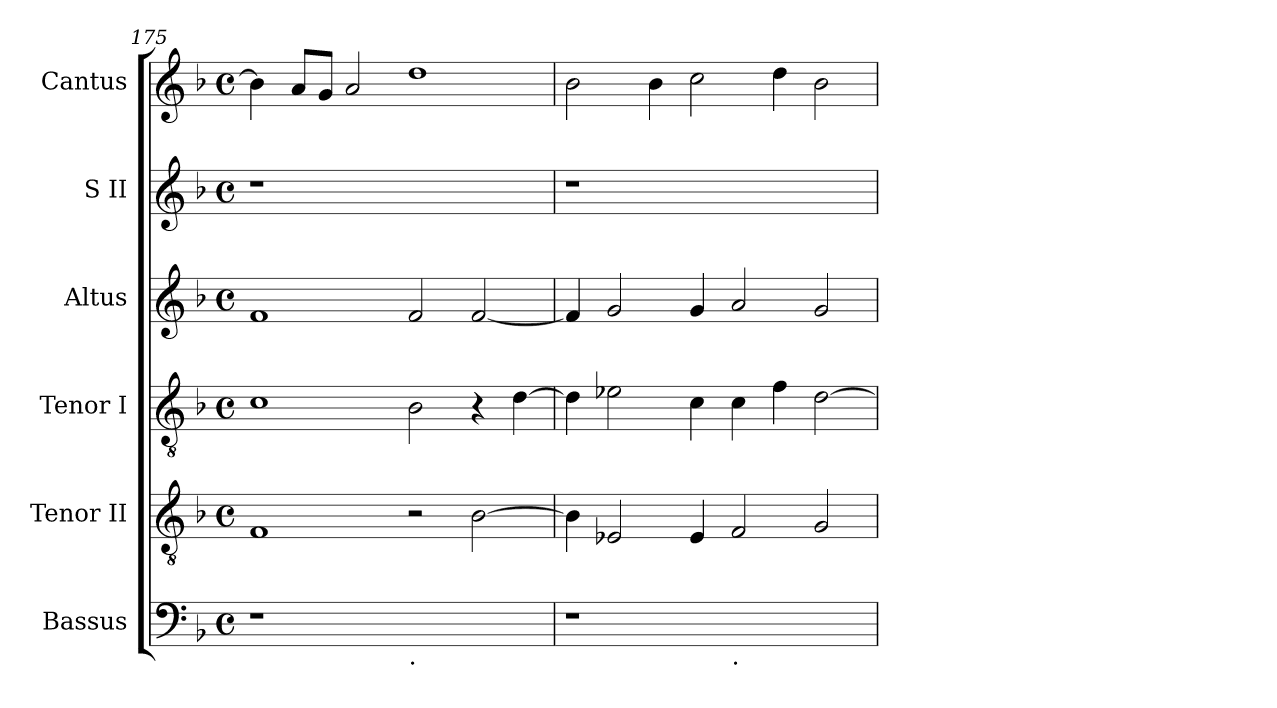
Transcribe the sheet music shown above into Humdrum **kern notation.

**kern	**kern	**kern	**kern	**kern	**kern
*part6	*part5	*part4	*part3	*part2	*part1
*staff6	*staff5	*staff4	*staff3	*staff2	*staff1
*I"Bassus	*I"Tenor II	*I"Tenor I	*I"Altus	*I"S II	*I"Cantus
*I'B	*I'T II	*I'T I	*I'A	*	*
*clefF4	*clefGv2	*clefGv2	*clefG2	*clefG2	*clefG2
*k[b-]	*k[b-]	*k[b-]	*k[b-]	*k[b-]	*k[b-]
*F:	*F:	*F:	*F:	*F:	*F:
*M4/4	*M4/4	*M4/4	*M4/4	*M4/4	*M4/4
*met(c)	*met(c)	*met(c)	*met(c)	*met(c)	*met(c)
=175	=175	=175	=175	=175	=175
1r	1F	1c	1f	1r	4b-\]
.	.	.	.	.	8a/L
.	.	.	.	.	8g/J
.	.	.	.	.	2a/
!LO:TX:b:t=.	!	!	!	!	!
1ryy	2r	2B-\	2f/	1ryy	1dd
.	[>2B-\	4r	[<2f/	.	.
.	.	[>4d\	.	.	.
=176	=176	=176	=176	=176	=176
1r	4B-\]	4d\]	4f/]	1r	2b-\
.	2E-X/	2e-X\	2g/	.	.
.	.	.	.	.	4b-\
.	4E-/	4c\	4g/	.	2cc\
!LO:TX:b:t=.	!	!	!	!	!
1ryy	2F/	4c\	2a/	1ryy	.
.	.	4f\	.	.	4dd\
.	2G/	[<2d\	2g/	.	2b-\
=	=	=	=	=	=
*-	*-	*-	*-	*-	*-
